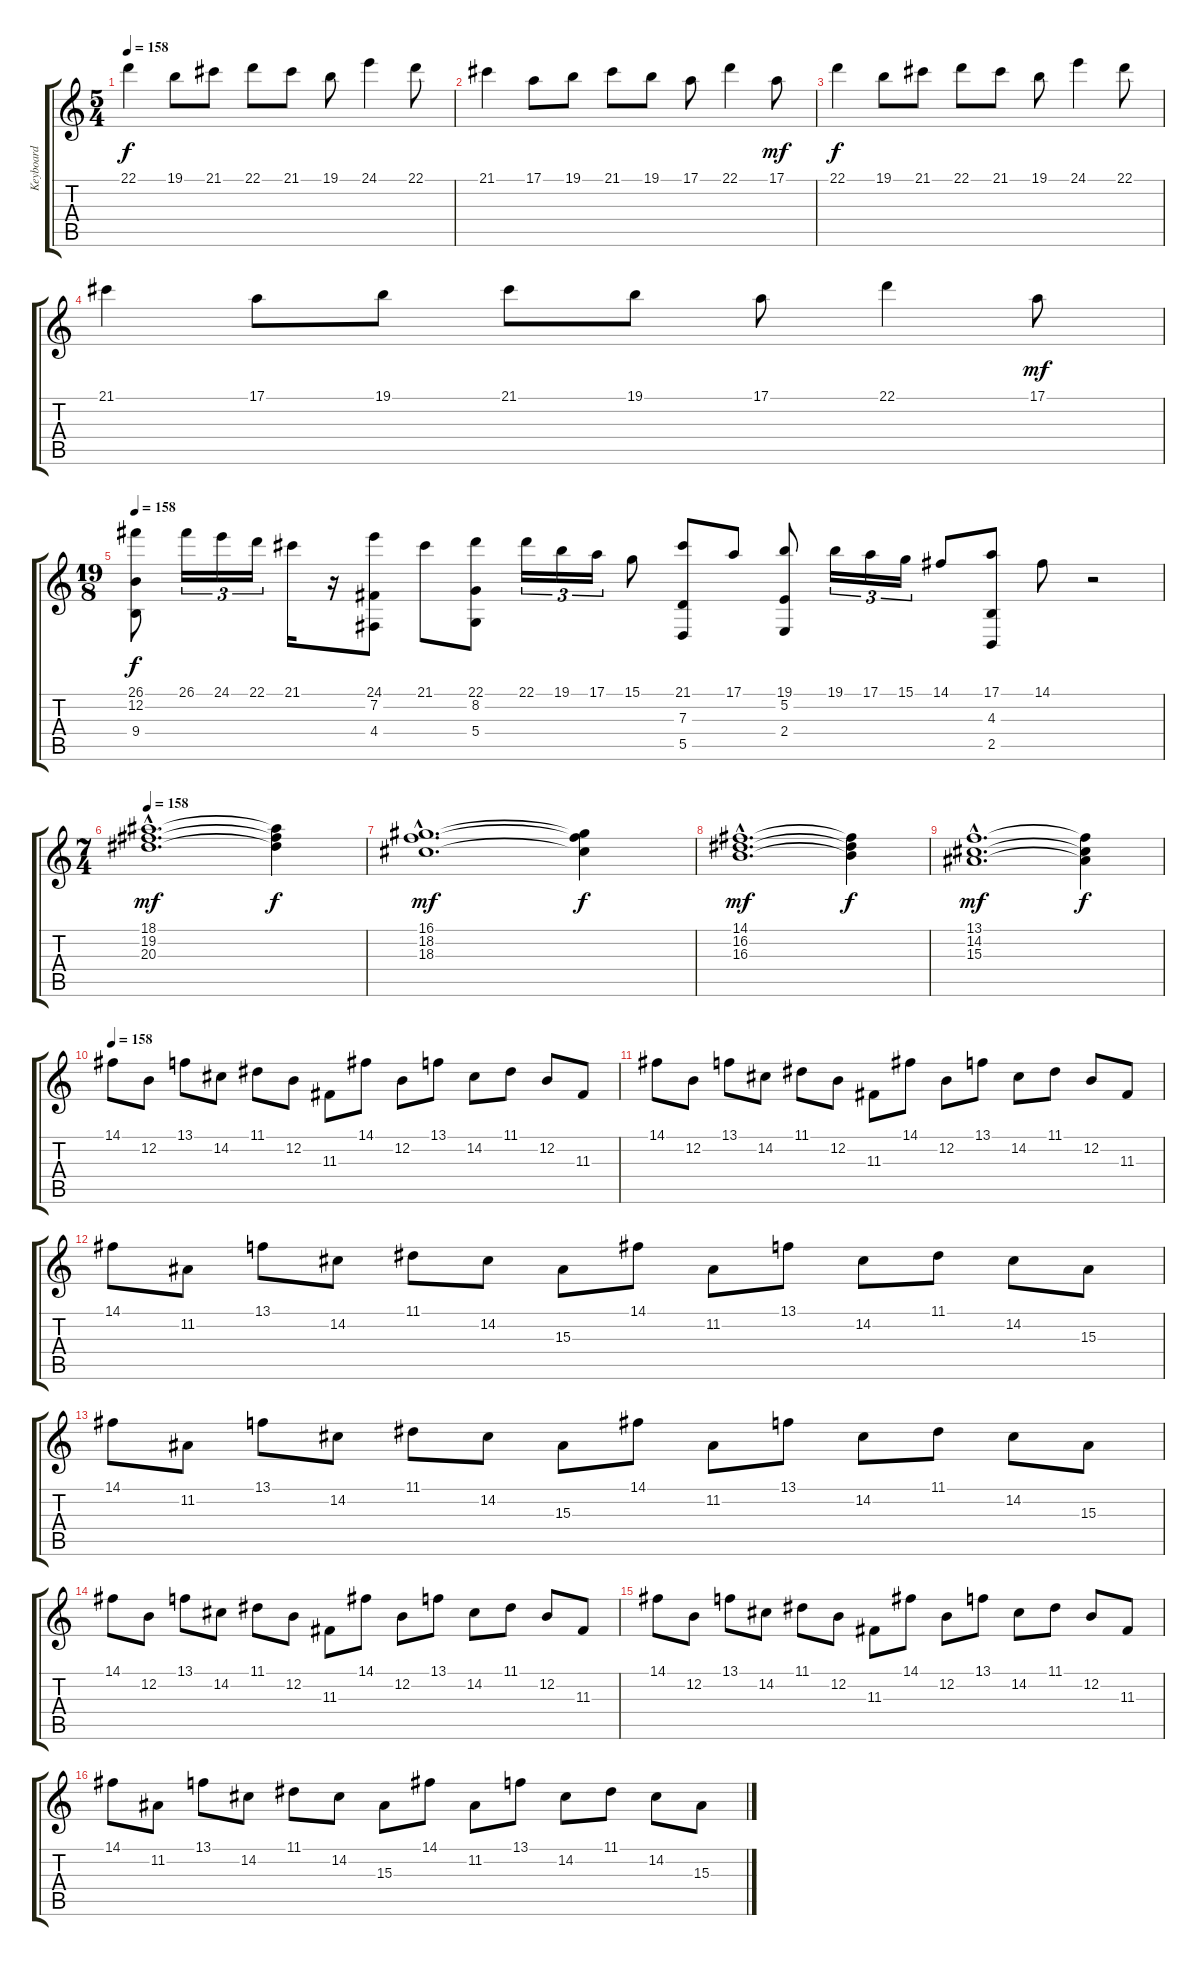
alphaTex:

\track ("Keyboard" "Keyboard") {instrument violin}
\staff {score tabs}
\tuning (E4 B3 G3 D3 A2 E2) {hide}
\ts (5 4)
\tempo 158
\clef g2
\ks c
22.1.4{dy f volume 12 instrument pad1newage} 19.1.8 21.1.8 22.1.8 21.1.8 19.1.8 24.1.4 22.1.8 |
21.1.4 17.1.8 19.1.8 21.1.8 19.1.8 17.1.8 22.1.4 17.1.8{dy mf} |
22.1.4{dy f} 19.1.8 21.1.8 22.1.8 21.1.8 19.1.8 24.1.4 22.1.8 |
21.1.4 17.1.8 19.1.8 21.1.8 19.1.8 17.1.8 22.1.4 17.1.8{dy mf} |
\ts (19 8)
\tempo 158
(26.1 12.2 9.4).8{dy f instrument acousticgrandpiano} 26.1.16{tu (3 2)} 24.1.16{tu (3 2)} 22.1.16{tu (3 2)} 21.1.16 r.16 (24.1 7.2 4.4).8 21.1.8 (22.1 8.2 5.4).8 22.1.16{tu (3 2)} 19.1.16{tu (3 2)} 17.1.16{tu (3 2)} 15.1.8 (21.1 7.3 5.5).8 17.1.8 (19.1 5.2 2.4).8 19.1.16{tu (3 2)} 17.1.16{tu (3 2)} 15.1.16{tu (3 2)} 14.1.8 (17.1 4.3 2.5).8 14.1.8 r.2 |
\ts (7 4)
\tempo 158
(18.1{hac} 19.2{hac} 20.3{hac}).1{d dy mf volume 12 instrument choiraahs} (18.1{t} 19.2{t} 20.3{t}).4{dy f} |
(16.1{hac} 18.2{hac} 18.3{hac}).1{d dy mf} (16.1{t} 18.2{t} 18.3{t}).4{dy f} |
(14.1{hac} 16.2{hac} 16.3{hac}).1{d dy mf} (14.1{t} 16.2{t} 16.3{t}).4{dy f} |
(13.1{hac} 14.2{hac} 15.3{hac}).1{d dy mf} (13.1{t} 14.2{t} 15.3{t}).4{dy f} |
\tempo 158
14.1.8{volume 10 instrument pad1newage} 12.2.8 13.1.8 14.2.8 11.1.8 12.2.8 11.3.8 14.1.8 12.2.8 13.1.8 14.2.8 11.1.8 12.2.8 11.3.8 |
14.1.8 12.2.8 13.1.8 14.2.8 11.1.8 12.2.8 11.3.8 14.1.8 12.2.8 13.1.8 14.2.8 11.1.8 12.2.8 11.3.8 |
14.1.8 11.2.8 13.1.8 14.2.8 11.1.8 14.2.8 15.3.8 14.1.8 11.2.8 13.1.8 14.2.8 11.1.8 14.2.8 15.3.8 |
14.1.8 11.2.8 13.1.8 14.2.8 11.1.8 14.2.8 15.3.8 14.1.8 11.2.8 13.1.8 14.2.8 11.1.8 14.2.8 15.3.8 |
14.1.8 12.2.8 13.1.8 14.2.8 11.1.8 12.2.8 11.3.8 14.1.8 12.2.8 13.1.8 14.2.8 11.1.8 12.2.8 11.3.8 |
14.1.8 12.2.8 13.1.8 14.2.8 11.1.8 12.2.8 11.3.8 14.1.8 12.2.8 13.1.8 14.2.8 11.1.8 12.2.8 11.3.8 |
14.1.8 11.2.8 13.1.8 14.2.8 11.1.8 14.2.8 15.3.8 14.1.8 11.2.8 13.1.8 14.2.8 11.1.8 14.2.8 15.3.8
